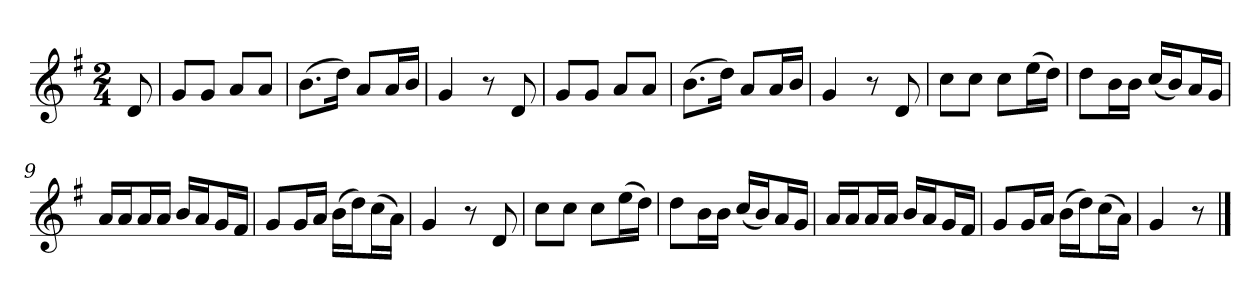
**kern
*part1
*staff1
*k[f#]
*M2/4
*MM120
=
8d
=1
8gL
8gJ
8aL
8aJ
=2
(8.bL
16ddJk)
8aL
16aL
16bJJ
=3
4g
8r
8d
=4
8gL
8gJ
8aL
8aJ
=5
(8.bL
16ddJk)
8aL
16aL
16bJJ
=6
4g
8r
8d
=7
8ccL
8ccJ
8ccL
(16eeL
16ddJJ)
=8
8ddL
16bL
16bJJ
(16ccLL
16bJ)
16aL
16gJJ
=9
16aLL
16aJ
16aL
16aJJ
16bLL
16aJ
16gL
16f#JJ
=10
8gL
16gL
16aJJ
(16bLL
16ddJ)
(16ccL
16aJJ)
=11
4g
8r
8d
=12
8ccL
8ccJ
8ccL
(16eeL
16ddJJ)
=13
8ddL
16bL
16bJJ
(16ccLL
16bJ)
16aL
16gJJ
=14
16aLL
16aJ
16aL
16aJJ
16bLL
16aJ
16gL
16f#JJ
=15
8gL
16gL
16aJJ
(16bLL
16ddJ)
(16ccL
16aJJ)
=16
4g
8r
==
*-
